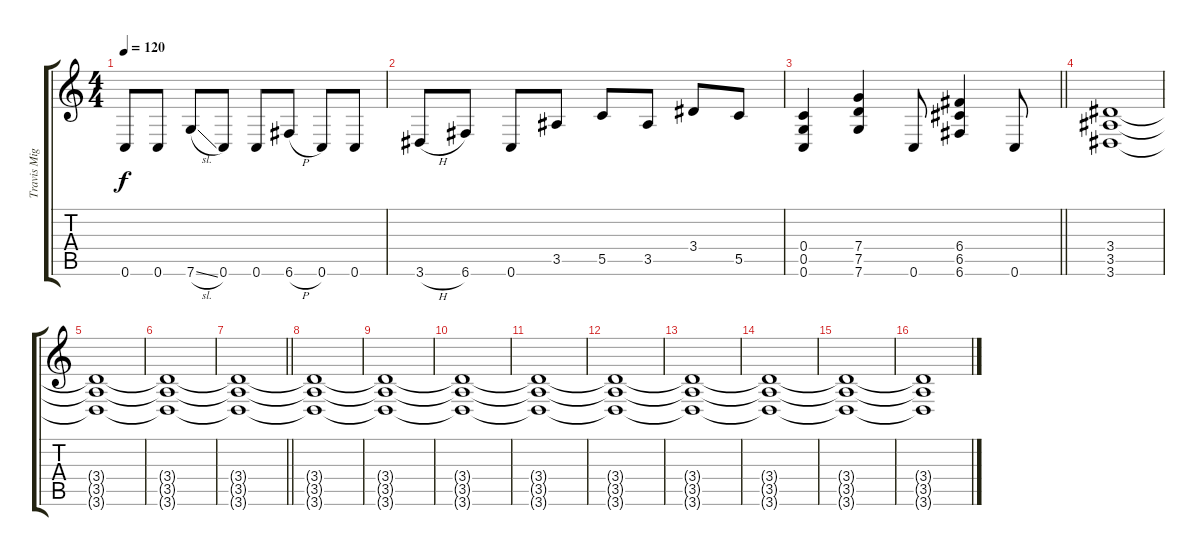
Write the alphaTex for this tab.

\track ("Travis Miguel" "Travis Mig") {instrument distortionguitar}
\staff {score tabs}
\tuning (D4 A3 F3 C3 G2 C2) {hide}
\ts (4 4)
\tempo 120
\clef g2
\ks c
0.6.8{dy f} 0.6.8 7.6{sl}.8 0.6.8 0.6.8 6.6{h}.8 0.6.8 0.6.8 |
3.6{h}.8 6.6.8 0.6.8 3.5.8 5.5.8 3.5.8 3.4.8 5.5.8 |
\barLineRight lightlight
(0.4 0.5 0.6).4 (7.4 7.5 7.6).4 0.6.8 (6.4 6.5 6.6).4 0.6.8 |
(3.4 3.5 3.6).1 |
(3.4{t} 3.5{t} 3.6{t}).1 |
(3.4{t} 3.5{t} 3.6{t}).1 |
\barLineRight lightlight
(3.4{t} 3.5{t} 3.6{t}).1 |
(3.4{t} 3.5{t} 3.6{t}).1 |
(3.4{t} 3.5{t} 3.6{t}).1 |
(3.4{t} 3.5{t} 3.6{t}).1 |
(3.4{t} 3.5{t} 3.6{t}).1 |
(3.4{t} 3.5{t} 3.6{t}).1 |
(3.4{t} 3.5{t} 3.6{t}).1 |
(3.4{t} 3.5{t} 3.6{t}).1 |
(3.4{t} 3.5{t} 3.6{t}).1 |
(3.4{t} 3.5{t} 3.6{t}).1
